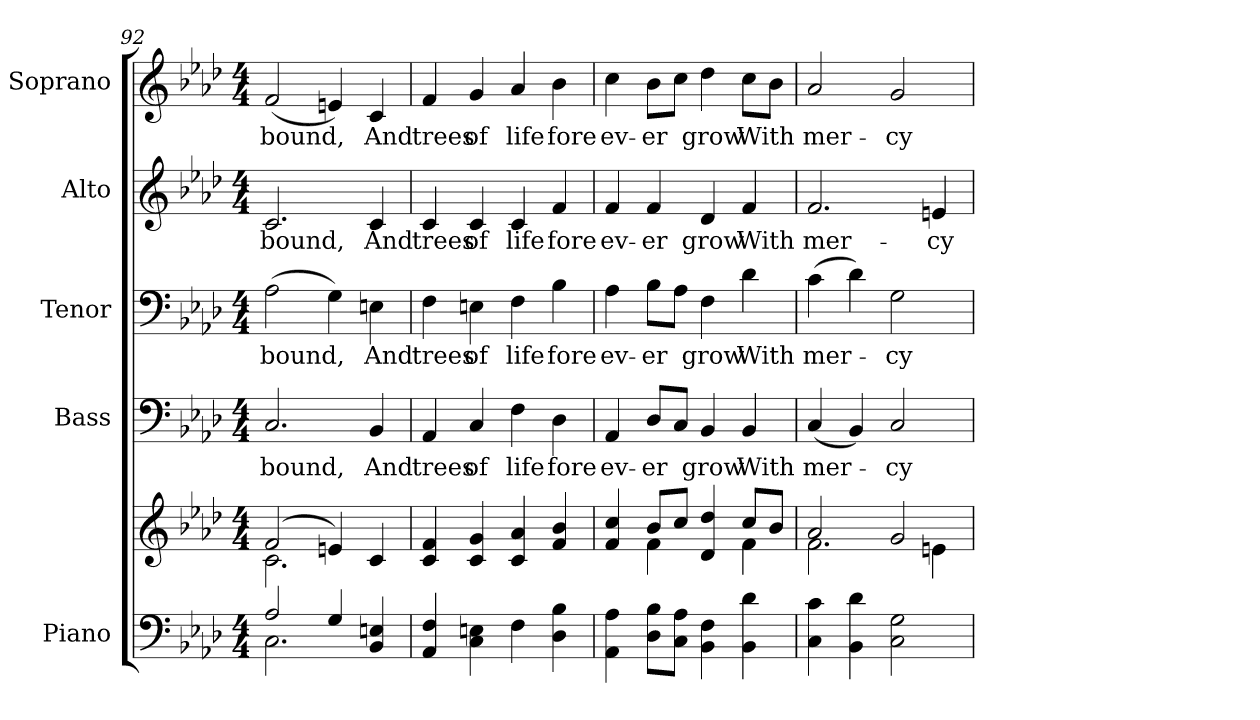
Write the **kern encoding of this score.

**kern	**kern	**kern	**text	**kern	**text	**kern	**text	**kern	**text
*part5	*part5	*part4	*part4	*part3	*part3	*part2	*part2	*part1	*part1
*staff6	*staff5	*staff4	*staff4	*staff3	*staff3	*staff2	*staff2	*staff1	*staff1
*I"Piano	*	*I"Bass	*	*I"Tenor	*	*I"Alto	*	*I"Soprano	*
*I'Pno.	*	*I'B.	*	*I'T.	*	*I'A.	*	*I'S.	*
*clefF4	*clefG2	*clefF4	*	*clefF4	*	*clefG2	*	*clefG2	*
*k[b-e-a-d-]	*k[b-e-a-d-]	*k[b-e-a-d-]	*	*k[b-e-a-d-]	*	*k[b-e-a-d-]	*	*k[b-e-a-d-]	*
*A-:	*A-:	*A-:	*	*A-:	*	*A-:	*	*A-:	*
*M4/4	*M4/4	*M4/4	*	*M4/4	*	*M4/4	*	*M4/4	*
=92	=92	=92	=92	=92	=92	=92	=92	=92	=92
*^	*^	*	*	*	*	*	*	*	*
!	!	!	!	!	!LO:LY:b:color=#000000	!	!	!	!	!	!
!	!	!	!	!	!	!	!LO:LY:b:color=#000000	!	!	!	!
!	!	!	!	!	!	!	!	!	!LO:LY:b:color=#000000	!	!
!	!	!	!	!	!	!	!	!	!	!	!LO:LY:b:color=#000000
2A-i/	2.Ci\	(2fi/	2.ci\	2.Ci/	-bound,	(2A-i\	-bound,	2.ci/	-bound,	(2fi/	-bound,
4Gi/	.	4eni/)	.	.	.	4Gi\)	.	.	.	4eni/)	.
!	!	!	!	!	!LO:LY:b:color=#000000	!	!	!	!	!	!
!	!	!	!	!	!	!	!LO:LY:b:color=#000000	!	!	!	!
!	!	!	!	!	!	!	!	!	!LO:LY:b:color=#000000	!	!
!	!	!	!	!	!	!	!	!	!	!	!LO:LY:b:color=#000000
4BB-i/ 4Eni	4ryy	4ci/	4ryy	4BB-i/	And	4Eni\	And	4ci/	And	4ci/	And
*v	*v	*	*	*	*	*	*	*	*	*	*
*	*v	*v	*	*	*	*	*	*	*	*
!!LO:PB:g=z
=93	=93	=93	=93	=93	=93	=93	=93	=93	=93
*^	*^	*	*	*	*	*	*	*	*
!	!	!	!	!	!LO:LY:b:color=#000000	!	!	!	!	!	!
*v	*v	*	*	*	*	*	*	*	*	*	*
*	*v	*v	*	*	*	*	*	*	*	*
*^	*^	*	*	*	*	*	*	*	*
!	!	!	!	!	!	!	!LO:LY:b:color=#000000	!	!	!	!
*v	*v	*	*	*	*	*	*	*	*	*	*
*	*v	*v	*	*	*	*	*	*	*	*
*^	*^	*	*	*	*	*	*	*	*
!	!	!	!	!	!	!	!	!	!LO:LY:b:color=#000000	!	!
*v	*v	*	*	*	*	*	*	*	*	*	*
*	*v	*v	*	*	*	*	*	*	*	*
*^	*^	*	*	*	*	*	*	*	*
!	!	!	!	!	!	!	!	!	!	!	!LO:LY:b:color=#000000
*v	*v	*	*	*	*	*	*	*	*	*	*
*	*v	*v	*	*	*	*	*	*	*	*
4AA-i/ 4Fi	4ci/ 4fi	4AA-i/	trees	4Fi\	trees	4ci/	trees	4fi/	trees
!	!	!	!LO:LY:b:color=#000000	!	!	!	!	!	!
!	!	!	!	!	!LO:LY:b:color=#000000	!	!	!	!
!	!	!	!	!	!	!	!LO:LY:b:color=#000000	!	!
!	!	!	!	!	!	!	!	!	!LO:LY:b:color=#000000
4Ci\ 4Eni	4ci/ 4gi	4Ci/	of	4Eni\	of	4ci/	of	4gi/	of
!	!	!	!LO:LY:b:color=#000000	!	!	!	!	!	!
!	!	!	!	!	!LO:LY:b:color=#000000	!	!	!	!
!	!	!	!	!	!	!	!LO:LY:b:color=#000000	!	!
!	!	!	!	!	!	!	!	!	!LO:LY:b:color=#000000
4Fi\	4ci/ 4a-i	4Fi\	life	4Fi\	life	4ci/	life	4a-i/	life
!	!	!	!LO:LY:b:color=#000000	!	!	!	!	!	!
!	!	!	!	!	!LO:LY:b:color=#000000	!	!	!	!
!	!	!	!	!	!	!	!LO:LY:b:color=#000000	!	!
!	!	!	!	!	!	!	!	!	!LO:LY:b:color=#000000
4D-i\ 4B-i	4fi/ 4b-i	4D-i\	fore	4B-i\	fore	4fi/	fore	4b-i\	fore
=94	=94	=94	=94	=94	=94	=94	=94	=94	=94
*	*^	*	*	*	*	*	*	*	*
!	!	!	!	!LO:LY:b:color=#000000	!	!	!	!	!	!
!	!	!	!	!	!	!LO:LY:b:color=#000000	!	!	!	!
!	!	!	!	!	!	!	!	!LO:LY:b:color=#000000	!	!
!	!	!	!	!	!	!	!	!	!	!LO:LY:b:color=#000000
4AA-i\ 4A-i	4fi/ 4cci	4ryy	4AA-i/	ev-	4A-i\	ev-	4fi/	ev-	4cci\	ev-
!	!	!	!	!LO:LY:b:color=#000000	!	!	!	!	!	!
!	!	!	!	!	!	!LO:LY:b:color=#000000	!	!	!	!
!	!	!	!	!	!	!	!	!LO:LY:b:color=#000000	!	!
!	!	!	!	!	!	!	!	!	!	!LO:LY:b:color=#000000
8D-i\ 8B-iL	8b-i/L	4fi\	8D-i/L	-er	8B-i\L	-er	4fi/	-er	8b-i\L	-er
8Ci\ 8A-iJ	8cci/J	.	8Ci/J	.	8A-i\J	.	.	.	8cci\J	.
!	!	!	!	!LO:LY:b:color=#000000	!	!	!	!	!	!
!	!	!	!	!	!	!LO:LY:b:color=#000000	!	!	!	!
!	!	!	!	!	!	!	!	!LO:LY:b:color=#000000	!	!
!	!	!	!	!	!	!	!	!	!	!LO:LY:b:color=#000000
4BB-i\ 4Fi	4d-i/ 4dd-i	4ryy	4BB-i/	grow	4Fi\	grow	4d-i/	grow	4dd-i\	grow
!	!	!	!	!LO:LY:b:color=#000000	!	!	!	!	!	!
!	!	!	!	!	!	!LO:LY:b:color=#000000	!	!	!	!
!	!	!	!	!	!	!	!	!LO:LY:b:color=#000000	!	!
!	!	!	!	!	!	!	!	!	!	!LO:LY:b:color=#000000
4BB-i\ 4d-i	8cci/L	4fi\	4BB-i/	With	4d-i\	With	4fi/	With	8cci\L	With
.	8b-i/J	.	.	.	.	.	.	.	8b-i\J	.
!!LO:PB:g=z
=95	=95	=95	=95	=95	=95	=95	=95	=95	=95	=95
!	!	!	!	!LO:LY:b:color=#000000	!	!	!	!	!	!
!	!	!	!	!	!	!LO:LY:b:color=#000000	!	!	!	!
!	!	!	!	!	!	!	!	!LO:LY:b:color=#000000	!	!
!	!	!	!	!	!	!	!	!	!	!LO:LY:b:color=#000000
4Ci\ 4ci	2a-i/	2.fi\	(4Ci/	mer-	(4ci\	mer-	2.fi/	mer-	2a-i/	mer-
4BB-i\ 4d-i	.	.	4BB-i/)	.	4d-i\)	.	.	.	.	.
!	!	!	!	!LO:LY:b:color=#000000	!	!	!	!	!	!
!	!	!	!	!	!	!LO:LY:b:color=#000000	!	!	!	!
!	!	!	!	!	!	!	!	!	!	!LO:LY:b:color=#000000
2Ci\ 2Gi	2gi/	.	2Ci/	-cy	2Gi\	-cy	.	.	2gi/	-cy
!	!	!	!	!	!	!	!	!LO:LY:b:color=#000000	!	!
.	.	4eni\	.	.	.	.	4eni/	-cy	.	.
*	*v	*v	*	*	*	*	*	*	*	*
=	=	=	=	=	=	=	=	=	=
*-	*-	*-	*-	*-	*-	*-	*-	*-	*-
